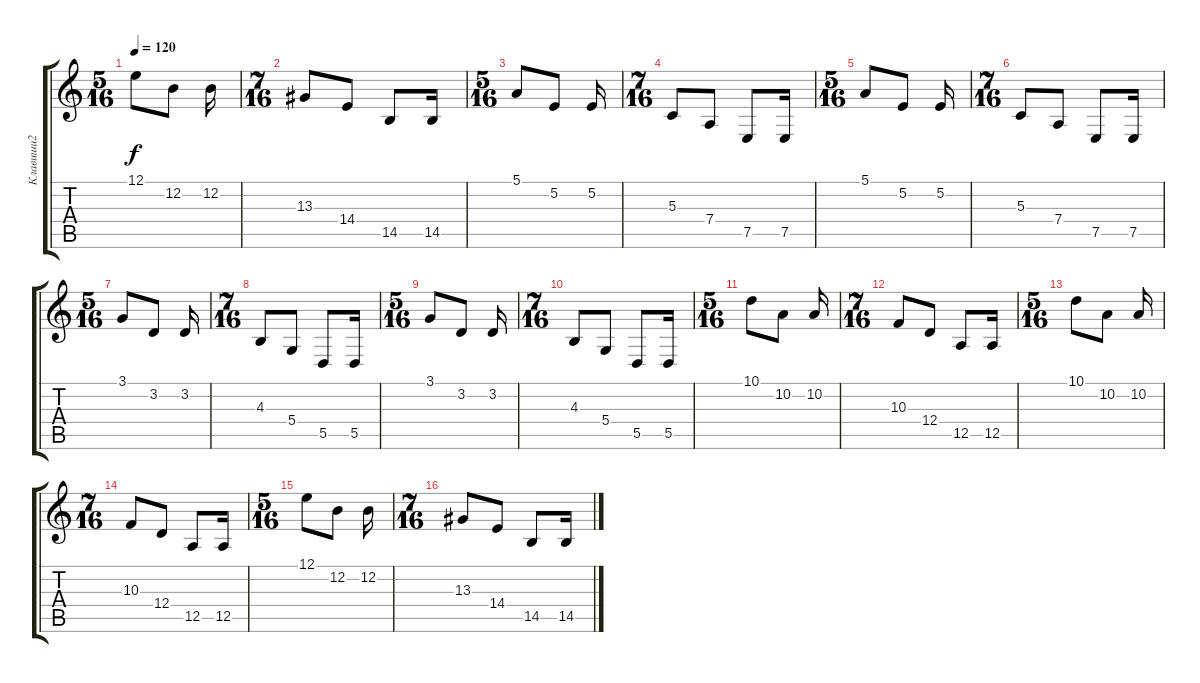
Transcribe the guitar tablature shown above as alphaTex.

\track ("Клавиши2" "Клавиши2") {instrument musicbox}
\staff {score tabs}
\tuning (E4 B3 G3 D3 A2 E2) {hide}
\ts (5 16)
\tempo 120
\clef g2
\ks c
12.1.8{dy f} 12.2.8 12.2.16 |
\ts (7 16)
13.3.8 14.4.8 14.5.8 14.5.16 |
\ts (5 16)
5.1.8 5.2.8 5.2.16 |
\ts (7 16)
5.3.8 7.4.8 7.5.8 7.5.16 |
\ts (5 16)
5.1.8 5.2.8 5.2.16 |
\ts (7 16)
5.3.8 7.4.8 7.5.8 7.5.16 |
\ts (5 16)
3.1.8 3.2.8 3.2.16 |
\ts (7 16)
4.3.8 5.4.8 5.5.8 5.5.16 |
\ts (5 16)
3.1.8 3.2.8 3.2.16 |
\ts (7 16)
4.3.8 5.4.8 5.5.8 5.5.16 |
\ts (5 16)
10.1.8 10.2.8 10.2.16 |
\ts (7 16)
10.3.8 12.4.8 12.5.8 12.5.16 |
\ts (5 16)
10.1.8 10.2.8 10.2.16 |
\ts (7 16)
10.3.8 12.4.8 12.5.8 12.5.16 |
\ts (5 16)
12.1.8 12.2.8 12.2.16 |
\ts (7 16)
13.3.8 14.4.8 14.5.8 14.5.16
